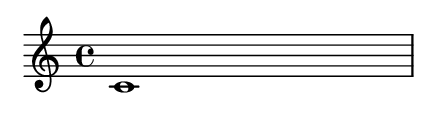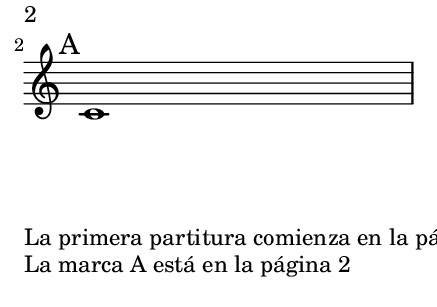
%% Generated by lilypond-book.py
%% Options: [exampleindent=10.16\mm,indent=0\mm,line-width=160\mm,papersize=a8landscape]
\include "lilypond-book-preamble.ly"


% ****************************************************************
% Start cut-&-pastable-section
% ****************************************************************



\paper {
  #(set-paper-size "a8landscape")
  indent = 0\mm
  line-width = 160\mm
  % offset the left padding, also add 1mm as lilypond creates cropped
  % images with a little space on the right
  line-width = #(- line-width (* mm  3.000000) (* mm 1))
}

\layout {
  
}





% ****************************************************************
% ly snippet:
% ****************************************************************
\sourcefileline 1855
\header { tagline = ##f }
\book {
  \label #'firstScore
  \score {
    {
      c'1
      \pageBreak \mark A \label #'markA
      c'1
    }
  }
  \markup { La primera partitura comienza en la página \page-ref #'firstScore "0" "?" }
  \markup { La marca A está en la página \page-ref #'markA "0" "?" }
}



% ****************************************************************
% end ly snippet
% ****************************************************************
